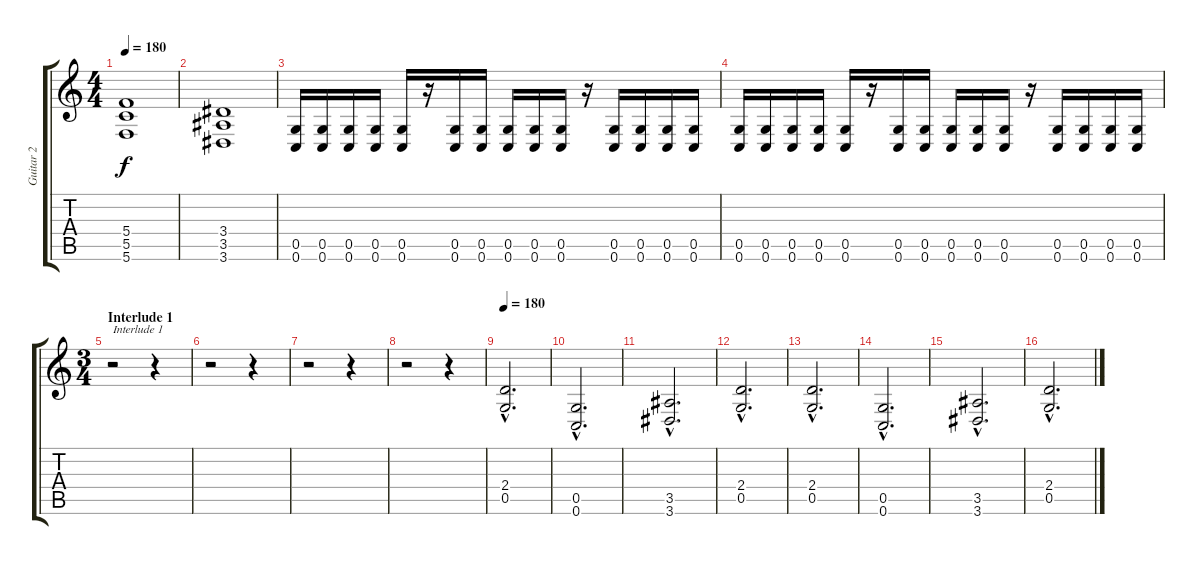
\track ("Guitar 2" "Guitar 2") {instrument distortionguitar}
\staff {score tabs}
\tuning (D4 A3 F3 C3 G2 C2) {hide}
\ts (4 4)
\tempo 180
\clef g2
\ks c
(5.4 5.5 5.6).1{dy f} |
(3.4 3.5 3.6).1 |
(0.5 0.6).16 (0.5 0.6).16 (0.5 0.6).16 (0.5 0.6).16 (0.5 0.6).16 r.16 (0.5 0.6).16 (0.5 0.6).16 (0.5 0.6).16 (0.5 0.6).16 (0.5 0.6).16 r.16 (0.5 0.6).16 (0.5 0.6).16 (0.5 0.6).16 (0.5 0.6).16 |
(0.5 0.6).16 (0.5 0.6).16 (0.5 0.6).16 (0.5 0.6).16 (0.5 0.6).16 r.16 (0.5 0.6).16 (0.5 0.6).16 (0.5 0.6).16 (0.5 0.6).16 (0.5 0.6).16 r.16 (0.5 0.6).16 (0.5 0.6).16 (0.5 0.6).16 (0.5 0.6).16 |
\ts (3 4)
\section ("" "Interlude 1")
r.2{txt "Interlude 1"} r.4 |
r.2 r.4 |
r.2 r.4 |
r.2 r.4 |
\tempo 180
(2.4{hac} 0.5{hac}).2{d} |
(0.5{hac} 0.6{hac}).2{d} |
(3.5{hac} 3.6{hac}).2{d} |
(2.4{hac} 0.5{hac}).2{d} |
(2.4{hac} 0.5{hac}).2{d} |
(0.5{hac} 0.6{hac}).2{d} |
(3.5{hac} 3.6{hac}).2{d} |
(2.4{hac} 0.5{hac}).2{d}
